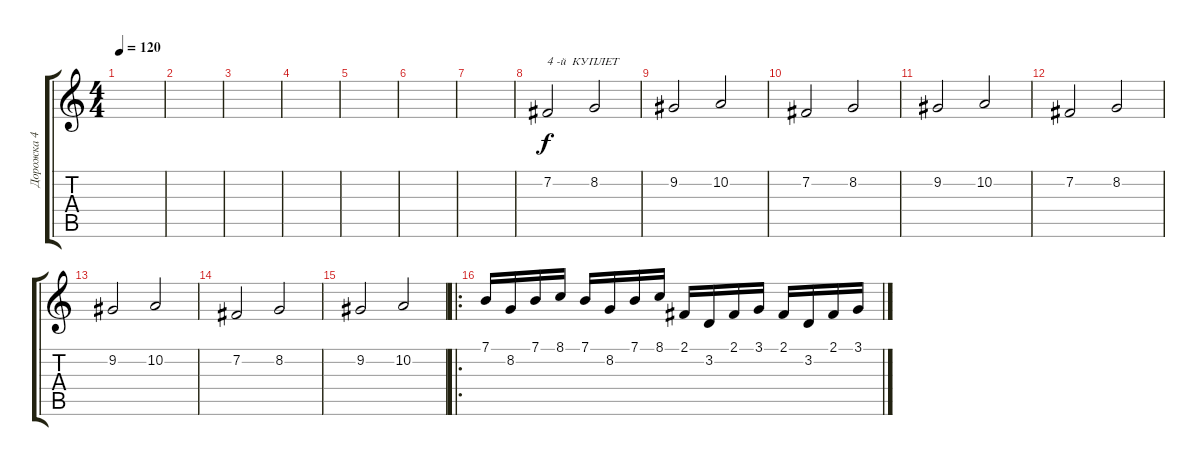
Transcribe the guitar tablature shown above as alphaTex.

\track ("Дорожка 4" "Дорожка 4") {instrument tremolostrings}
\staff {score tabs}
\tuning (E4 B3 G3 D3 A2 E2) {hide}
\ts (4 4)
\tempo 120
\clef g2
\ks c
|
|
|
|
|
|
|
7.2.2{txt "4 -й  КУПЛЕТ"} 8.2.2 |
9.2.2 10.2.2 |
7.2.2 8.2.2 |
9.2.2 10.2.2 |
7.2.2 8.2.2 |
9.2.2 10.2.2 |
7.2.2 8.2.2 |
9.2.2 10.2.2 |
\ro
7.1.16 8.2.16 7.1.16 8.1.16 7.1.16 8.2.16 7.1.16 8.1.16 2.1.16 3.2.16 2.1.16 3.1.16 2.1.16 3.2.16 2.1.16 3.1.16
